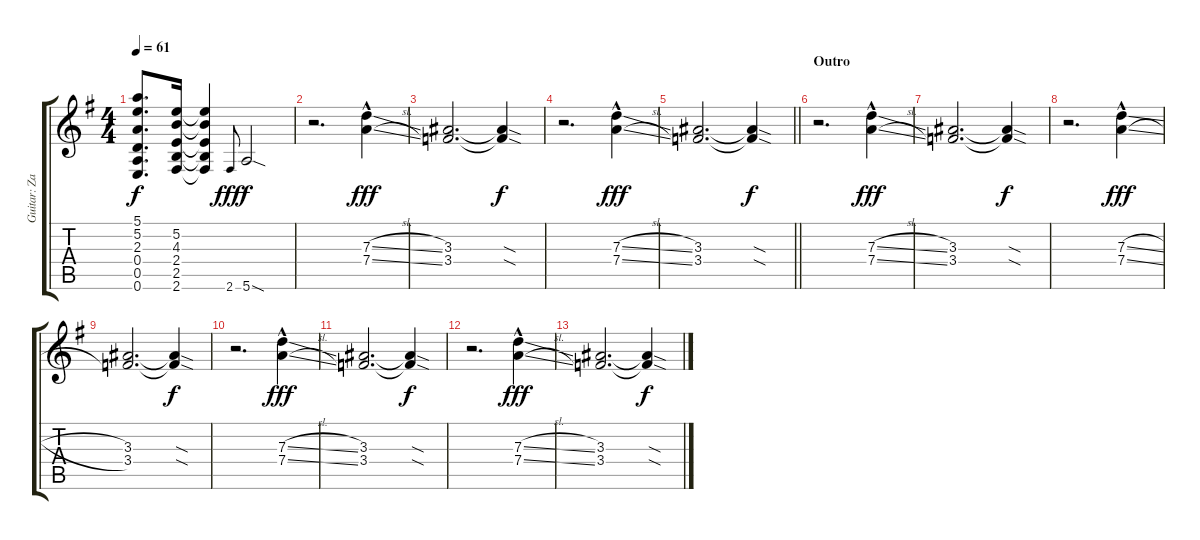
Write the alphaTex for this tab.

\track ("Guitar: Zakk" "Guitar: Za") {instrument overdrivenguitar}
\staff {score tabs}
\tuning (E4 B3 G3 D3 A2 E2) {hide}
\ts (4 4)
\tempo 61
\clef g2
\ks g
(5.1 5.2 2.3 0.4 0.5 0.6).8{d dy f} (5.2 4.3 2.4 2.5 2.6).16 (5.2{t} 4.3{t} 2.4{t} 2.5{t} 2.6{t}).4 2.6.8{gr onbeat dy fff} 5.6{sod}.2{dy f} |
r.2{d} (7.3{sl hac} 7.4{sl hac}).4{dy fff} |
(3.3 3.4).2{d} (3.3{sod t} 3.4{sod t}).4{dy f} |
r.2{d} (7.3{sl hac} 7.4{sl hac}).4{dy fff} |
\barLineRight lightlight
(3.3 3.4).2{d} (3.3{sod t} 3.4{sod t}).4{dy f} |
\section ("" "Outro")
r.2{d} (7.3{sl hac} 7.4{sl hac}).4{dy fff} |
(3.3 3.4).2{d} (3.3{sod t} 3.4{sod t}).4{dy f} |
r.2{d} (7.3{sl hac} 7.4{sl hac}).4{dy fff} |
(3.3 3.4).2{d} (3.3{sod t} 3.4{sod t}).4{dy f} |
r.2{d} (7.3{sl hac} 7.4{sl hac}).4{dy fff} |
(3.3 3.4).2{d} (3.3{sod t} 3.4{sod t}).4{dy f} |
r.2{d} (7.3{sl hac} 7.4{sl hac}).4{dy fff} |
(3.3 3.4).2{d} (3.3{sod t} 3.4{sod t}).4{dy f}
